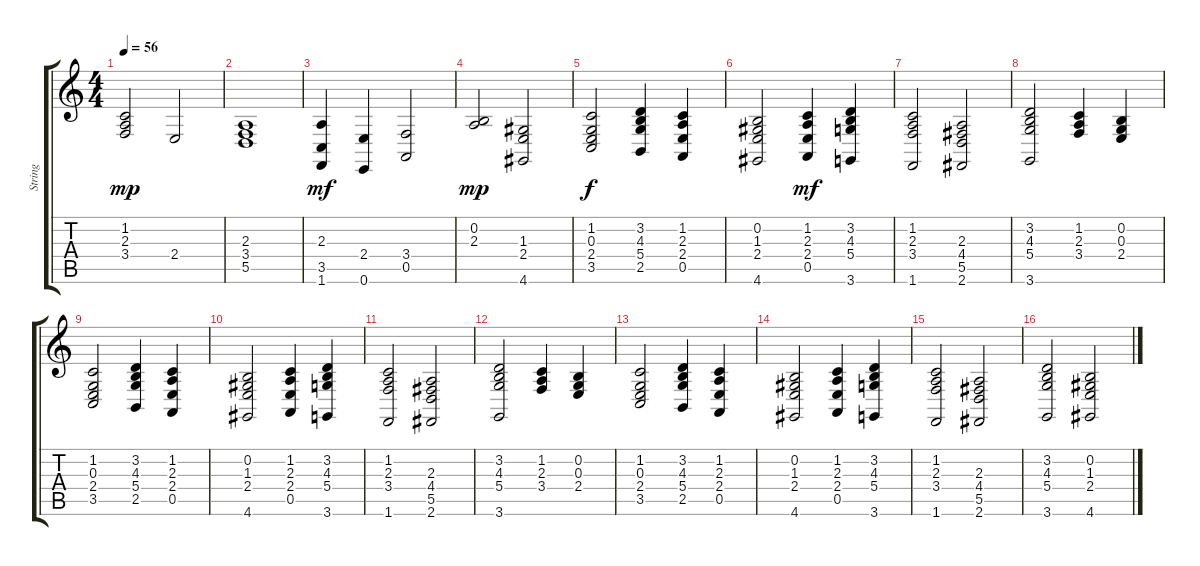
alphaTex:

\track ("String" "String") {instrument stringensemble2}
\staff {score tabs}
\tuning (E4 B3 G3 D3 A2 E2) {hide}
\ts (4 4)
\tempo 56
\clef g2
\ks c
(1.2 2.3 3.4).2{dy mp} 2.4.2 |
(2.3 3.4 5.5).1 |
(2.3 3.5 1.6).4{dy mf} (2.4 0.6).4 (3.4 0.5).2 |
(0.2 2.3).2{dy mp} (1.3 2.4 4.6).2 |
(1.2 0.3 2.4 3.5).2{dy f} (3.2 4.3 5.4 2.5).4 (1.2 2.3 2.4 0.5).4 |
(0.2 1.3 2.4 4.6).2 (1.2 2.3 2.4 0.5).4{dy mf} (3.2 4.3 5.4 3.6).4 |
(1.2 2.3 3.4 1.6).2 (2.3 4.4 5.5 2.6).2 |
(3.2 4.3 5.4 3.6).2 (1.2 2.3 3.4).4 (0.2 0.3 2.4).4 |
(1.2 0.3 2.4 3.5).2 (3.2 4.3 5.4 2.5).4 (1.2 2.3 2.4 0.5).4 |
(0.2 1.3 2.4 4.6).2 (1.2 2.3 2.4 0.5).4 (3.2 4.3 5.4 3.6).4 |
(1.2 2.3 3.4 1.6).2 (2.3 4.4 5.5 2.6).2 |
(3.2 4.3 5.4 3.6).2 (1.2 2.3 3.4).4 (0.2 0.3 2.4).4 |
(1.2 0.3 2.4 3.5).2 (3.2 4.3 5.4 2.5).4 (1.2 2.3 2.4 0.5).4 |
(0.2 1.3 2.4 4.6).2 (1.2 2.3 2.4 0.5).4 (3.2 4.3 5.4 3.6).4 |
(1.2 2.3 3.4 1.6).2 (2.3 4.4 5.5 2.6).2 |
(3.2 4.3 5.4 3.6).2 (0.2 1.3 2.4 4.6).2
